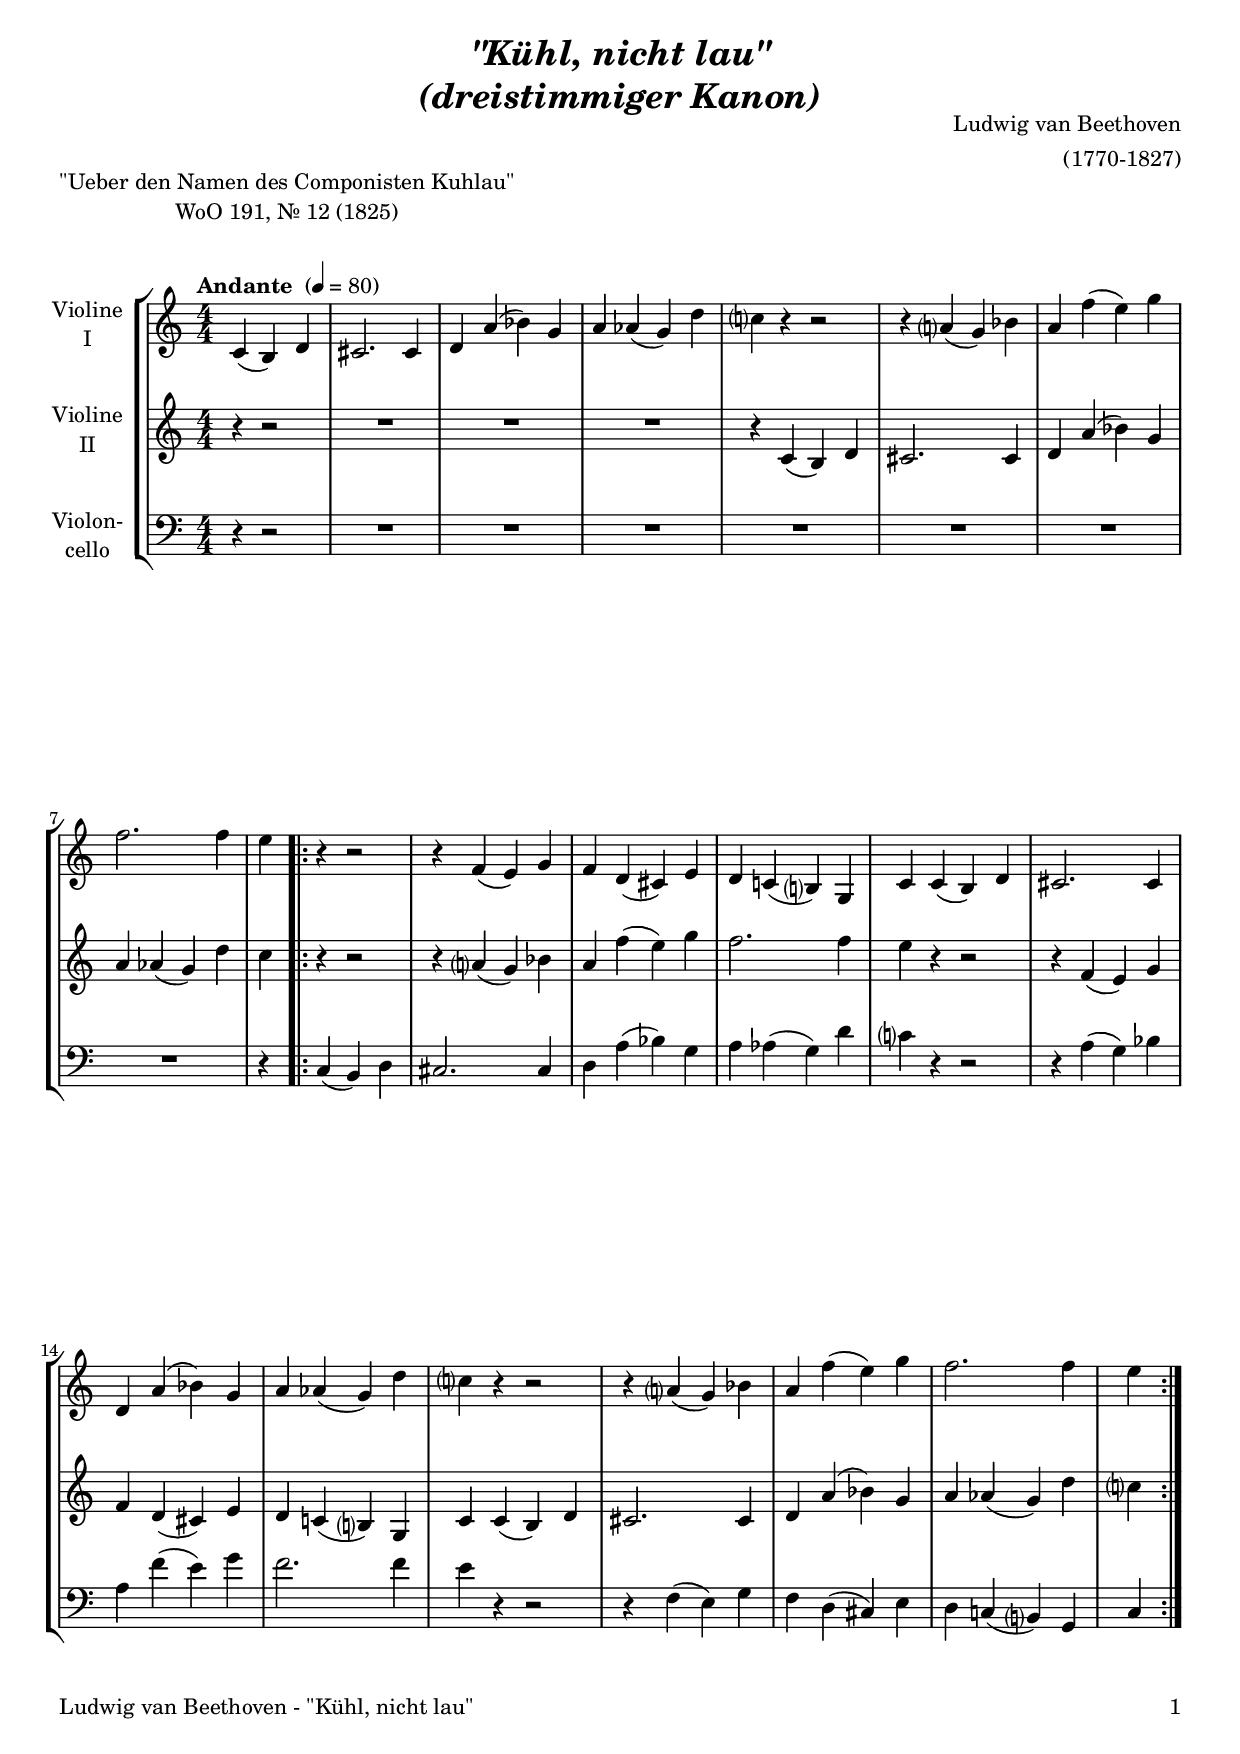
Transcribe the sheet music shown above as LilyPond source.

\version "2.22.0"
\include "deutsch.ly"

#(set-global-staff-size 19)

\header {
  title     = \markup \bold \italic \center-column {
    "\"Kühl, nicht lau\""
    "(dreistimmiger Kanon)"
  }
  composer  = "Ludwig van Beethoven"
  arranger  = "(1770-1827)"
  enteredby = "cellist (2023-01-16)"
  piece     = \markup \center-column {
    "\"Ueber den Namen des Componisten Kuhlau\""
    "WoO 191, Nr. 12 (1825)"
  }
}

voiceconsts = {
 \key g \minor
 \time 4/4
 \clef "treble"
 \compressEmptyMeasures
 \numericTimeSignature
  % Set default beaming for all staves
%  \set Timing.beamExceptions = #'()
%  \set Timing.baseMoment     = #(ly:make-moment 1 4)
%  \set Timing.beatStructure  = #'(1 1 1)
 \tempo "Andante " 4=80
}

mipz = "pizzicato strings"
mivl = "violin"
mivc = "cello"

pizz = \markup \italic "pizz."
rit  = \mark \markup \box \italic "rit."

va = \relative c' {
  \voiceconsts

  \partial 2. b( a) c
  h2. h4
  c g'( as) f
  g ges( f) c'
  b? r r2

  r4 g?( f) as
  g es'( d) f
  es2. es4
  d
  \repeat volta 2 {
    r r2
    r4 es,( d) f

    es c( h) d
    c b!( a?) f
    b b( a) c
    h2. h4
    c g'( as) f

    g ges( f) c'
    b? r r2
    r4 g?( f) as
    g es'( d) f
    es2. es4
    d
  }
}

vb = \relative c' {
  \voiceconsts

  \partial 2. r4 r2
  R1*3
  r4 b( a) c

  h2. h4
  c g'( as) f
  g ges( f) c'
  b
  \repeat volta 2 {
    r r2
    r4 g?( f) as

    g es'( d) f
    es2. es4
    d r r2
    r4 es,( d) f
    es c( h) d

    c b!( a?) f
    b b( a) c
    h2. h4
    c g'( as) f
    g ges( f) c'
    b?
  }
}

vc = \relative c {
  \voiceconsts
  \clef "bass"

  \partial 2. r4 r2
  R1*7
  r4
  \repeat volta 2 {
    b( a) c
    h2. h4

    c g'( as) f
    g ges( f) c'
    b? r r2
    r4 g( f) as
    g es'( d) f

    es2. es4
    d r r2
    r4 es,( d) f
    es c( h) d
    c b!( a?) f
    b
  }
}


music = \new StaffGroup <<
      \new Staff {
        \set Staff.midiInstrument = \mivl
        \set Staff.instrumentName = \markup \center-column { "Violine" "I" }
        \transpose g a { \va }
      }

      \new Staff {
        \set Staff.midiInstrument = \mivl
        \set Staff.instrumentName = \markup \center-column { "Violine" "II" }
        \transpose g a { \vb }
      }

      \new Staff {
        \set Staff.midiInstrument = \mivc
        \set Staff.instrumentName = \markup \center-column { "Violon-" "cello" }
        \transpose g a { \vc }
      }      
>>

\book {
   \paper {
    print-page-number = ##t
    print-first-page-number = ##t
    ragged-last-bottom = ##f
    oddHeaderMarkup = \markup \null
    evenHeaderMarkup = \markup \null
    oddFooterMarkup = \markup {
      \fill-line {
        \on-the-fly #print-page-number-check-first
        "Ludwig van Beethoven - \"Kühl, nicht lau\"" \fromproperty #'page:page-number-string
      }
    }
    evenFooterMarkup = \oddFooterMarkup
  } \score {
    \music
    \layout {}
  }

  \score {
    \unfoldRepeats \music

    \midi {
      \context {
        \Score
      }
    }
  }
}
